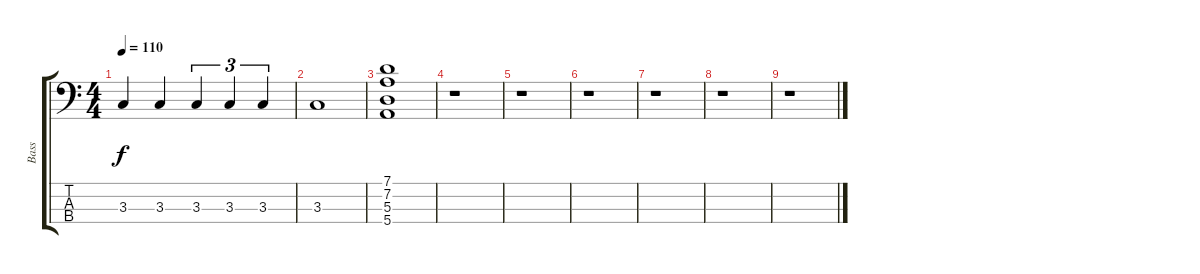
\track ("Bass" "Bass") {instrument electricbassfinger}
\staff {score tabs}
\tuning (G2 D2 A1 E1) {hide}
\ts (4 4)
\tempo 110
\clef f4
\ks c
3.3.4{dy f} 3.3.4 3.3.4{tu (3 2)} 3.3.4{tu (3 2)} 3.3.4{tu (3 2)} |
3.3.1 |
(7.1 7.2 5.3 5.4).1 |
r.1 |
r.1 |
r.1 |
r.1 |
r.1 |
r.1
